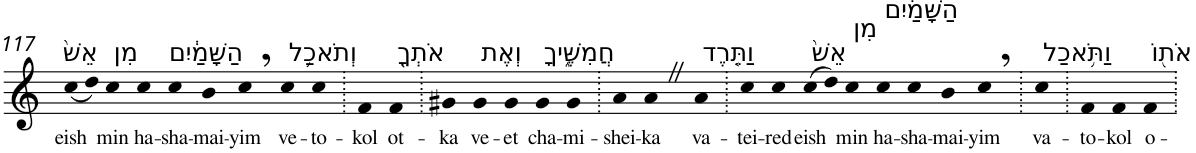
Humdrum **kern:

**kern	**text
*part1	*part1
*staff1	*staff1
*I"Piano	*
*I'Pno	*
!!LO:PB:g=z
*clefG2	*
*k[]	*
=117	=117
!LO:TX:a:t=אֵשׁ֙	!
!	!LO:LY:b
(<8cc	eish
8dd)	.
!LO:TX:a:t=מִן	!
!	!LO:LY:b
4cc	min
!LO:TX:a:t=הַשָּׁמַ֔יִם	!
!	!LO:LY:b
4cc	ha-
!	!LO:LY:b
4cc	-sha-
!	!LO:LY:b
4b	-mai-
!	!LO:LY:b
4cc,	-yim
!LO:TX:a:t=וְתֹאכַ֥ל	!
!	!LO:LY:b
4cc	ve-
!	!LO:LY:b
4cc	-to-
=118.	=118.
!	!LO:LY:b
4f	-kol
!LO:TX:a:t=אֹתְךָ֖	!
!	!LO:LY:b
4f	ot-
=119.	=119.
!	!LO:LY:b
4g#X	-ka
!LO:TX:a:t=וְאֶת	!
!	!LO:LY:b
4g#	ve-
!	!LO:LY:b
4g#	-et
!LO:TX:a:t=חֲמִשֶּׁ֑יךָ	!
!	!LO:LY:b
4g#	cha-
!	!LO:LY:b
4g#	-mi-
=120.	=120.
!	!LO:LY:b
4a	-shei-
!	!LO:LY:b
4aZ	-ka
!LO:TX:a:t=וַתֵּ֤רֶד	!
!	!LO:LY:b
4a	va-
=121.	=121.
!	!LO:LY:b
4cc	-tei-
!	!LO:LY:b
4cc	-red
!LO:TX:a:t=אֵשׁ֙	!
!	!LO:LY:b
(>8cc	eish
8dd)	.
!LO:TX:a:t=מִן	!
!	!LO:LY:b
4cc	min
!LO:TX:a:t=הַשָּׁמַ֔יִם	!
!	!LO:LY:b
4cc	ha-
!	!LO:LY:b
4cc	-sha-
!	!LO:LY:b
4b	-mai-
!	!LO:LY:b
4cc,	-yim
=122.	=122.
!LO:TX:a:t=וַתֹּ֥אכַל	!
!	!LO:LY:b
4cc	va-
=123.	=123.
!	!LO:LY:b
4f	-to-
!	!LO:LY:b
4f	-kol
!LO:TX:a:t=אֹת֖וֹ	!
!	!LO:LY:b
4f	o-
=.	=.
*-	*-
